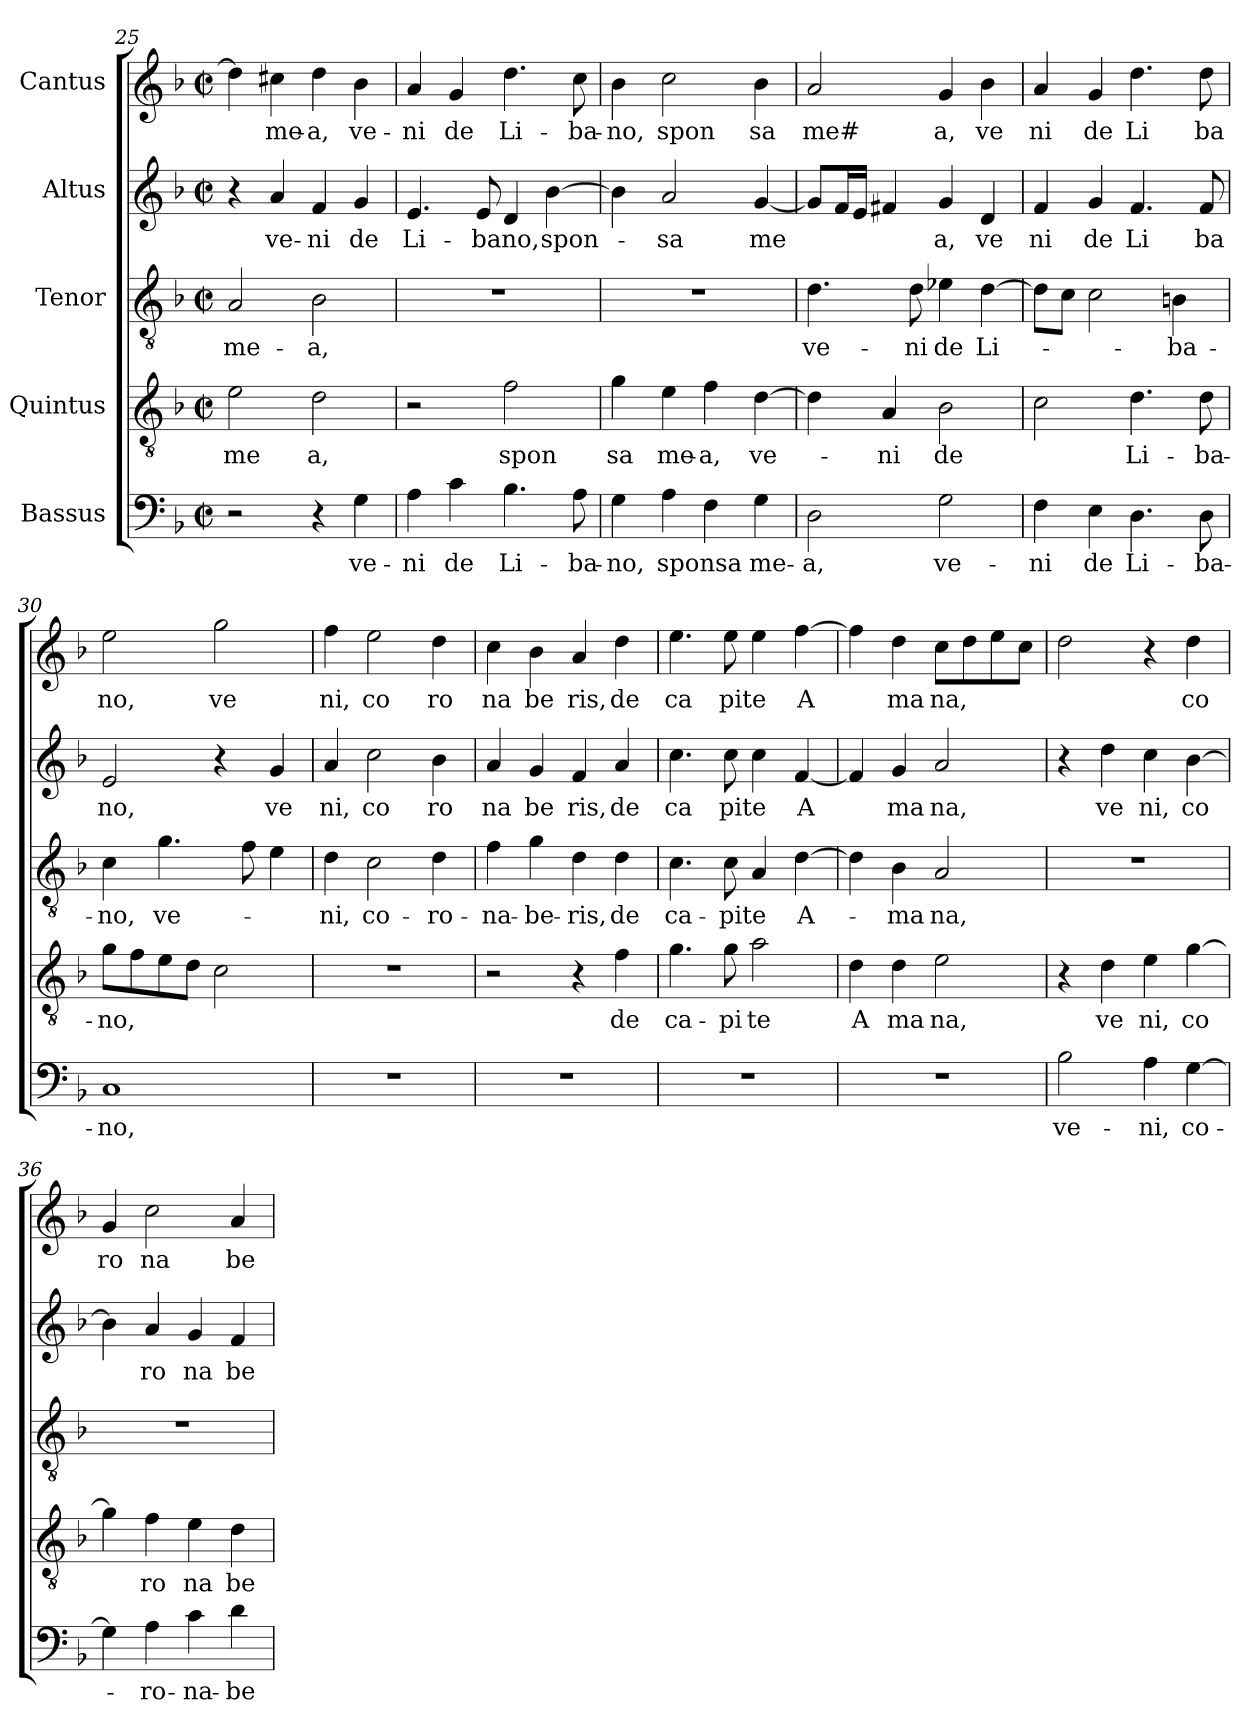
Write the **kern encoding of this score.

**kern	**text	**kern	**text	**kern	**text	**kern	**text	**kern	**text
*part5	*part5	*part4	*part4	*part3	*part3	*part2	*part2	*part1	*part1
*staff5	*staff5	*staff4	*staff4	*staff3	*staff3	*staff2	*staff2	*staff1	*staff1
*I"Bassus	*	*I"Quintus	*	*I"Tenor	*	*I"Altus	*	*I"Cantus	*
*clefF4	*	*clefGv2	*	*clefGv2	*	*clefG2	*	*clefG2	*
*k[b-]	*	*k[b-]	*	*k[b-]	*	*k[b-]	*	*k[b-]	*
*F:	*	*F:	*	*F:	*	*F:	*	*F:	*
*M2/2	*	*M2/2	*	*M2/2	*	*M2/2	*	*M2/2	*
*met(c|)	*	*met(c|)	*	*met(c|)	*	*met(c|)	*	*met(c|)	*
=25	=25	=25	=25	=25	=25	=25	=25	=25	=25
!	!	!	!LO:LY:b:cj	!	!LO:LY:b:cj	!	!	!	!
2r	.	2e\	me	2A/	me-	4r	.	4dd\]	.
!	!	!	!	!	!	!	!LO:LY:b:cj	!	!LO:LY:b:cj
.	.	.	.	.	.	4a/	ve-	4cc#\	me-
!	!	!	!LO:LY:b:cj	!	!LO:LY:b:cj	!	!LO:LY:b:cj	!	!LO:LY:b:cj
4r	.	2d\	a,	2B-\	-a,	4f/	-ni	4dd\	-a,
!	!LO:LY:b:cj	!	!	!	!	!	!LO:LY:b:cj	!	!LO:LY:b:cj
4G\	ve-	.	.	.	.	4g/	de	4b-\	ve-
=26	=26	=26	=26	=26	=26	=26	=26	=26	=26
!	!LO:LY:b:cj	!	!	!	!	!	!LO:LY:b:cj	!	!LO:LY:b:cj
4A\	-ni	2r	.	1r	.	4.e/	Li-	4a/	-ni
!	!LO:LY:b:cj	!	!	!	!	!	!	!	!LO:LY:b:cj
4c\	de	.	.	.	.	.	.	4g/	de
!	!	!	!	!	!	!	!LO:LY:b	!	!
.	.	.	.	.	.	8e/	-bano,	.	.
!	!LO:LY:b:cj	!	!LO:LY:b:cj	!	!	!	!	!	!LO:LY:b:cj
4.B-\	Li-	2f\	spon	.	.	4d/	.	4.dd\	Li-
!	!	!	!	!	!	!	!LO:LY:b	!	!
.	.	.	.	.	.	[>4b-\	spon-	.	.
!	!LO:LY:b:cj	!	!	!	!	!	!	!	!LO:LY:b:cj
8A\	-ba-	.	.	.	.	.	.	8cc\	-ba-
!!LO:LB:g=z
=27	=27	=27	=27	=27	=27	=27	=27	=27	=27
!	!LO:LY:b:cj	!	!LO:LY:b:cj	!	!	!	!	!	!LO:LY:b:cj
*	*	*	*	*	*	*^	*	*	*
4G\	-no,	4g\	sa	1r	.	4b-\]	32ryy	.	4b-\	-no,
.	.	.	.	.	.	.	2ryy	.	.	.
!	!LO:LY:b:cj	!	!LO:LY:b:cj	!	!	!	!	!LO:LY:b:cj	!	!LO:LY:b:cj
4A\	sponsa	4e\	me-	.	.	2a/	.	-sa	2cc\	spon
!	!	!	!LO:LY:b:cj	!	!	!	!	!	!	!
4F\	.	4f\	-a,	.	.	.	.	.	.	.
.	.	.	.	.	.	.	4...ryy	.	.	.
!	!LO:LY:b:cj	!	!LO:LY:b:cj	!	!	!	!	!LO:LY:b	!	!LO:LY:b:cj
4G\	me-	[>4d\	ve-	.	.	[<4g/	.	me	4b-\	sa
=28	=28	=28	=28	=28	=28	=28	=28	=28	=28	=28
!	!LO:LY:b:cj	!	!	!	!LO:LY:b:cj	!	!	!	!	!LO:LY:b:cj
*	*	*	*	*	*	*v	*v	*	*	*
2D\	-a,	4d\]	.	4.d\	ve-	8g/L]	.	2a/	me#
.	.	.	.	.	.	16f/	.	.	.
.	.	.	.	.	.	16e/J	.	.	.
!	!	!	!LO:LY:b:cj	!	!	!	!	!	!
.	.	4A/	-ni	.	.	4f#/	.	.	.
!	!	!	!	!	!LO:LY:b:cj	!	!	!	!
.	.	.	.	8d\	-ni	.	.	.	.
!	!LO:LY:b:cj	!	!LO:LY:b:cj	!	!LO:LY:b:cj	!	!LO:LY:b:cj	!	!LO:LY:b:cj
2G\	ve-	2B-\	de	4e-X\	de	4g/	a,	4g/	a,
!	!	!	!	!	!LO:LY:b:cj	!	!LO:LY:b:cj	!	!LO:LY:b:cj
.	.	.	.	[>4d\	Li-	4d/	ve	4b-\	ve
=29	=29	=29	=29	=29	=29	=29	=29	=29	=29
!	!LO:LY:b:cj	!	!	!	!	!	!LO:LY:b:cj	!	!LO:LY:b:cj
4F\	-ni	2c\	.	8d\L]	.	4f/	ni	4a/	ni
.	.	.	.	8c\J	.	.	.	.	.
!	!LO:LY:b:cj	!	!	!	!	!	!LO:LY:b:cj	!	!LO:LY:b:cj
4E\	de	.	.	2c\	.	4g/	de	4g/	de
!	!LO:LY:b:cj	!	!LO:LY:b:cj	!	!	!	!LO:LY:b:cj	!	!LO:LY:b:cj
4.D\	Li-	4.d\	Li-	.	.	4.f/	Li	4.dd\	Li
!	!	!	!	!	!LO:LY:b:cj	!	!	!	!
.	.	.	.	4B\	-ba-	.	.	.	.
!	!LO:LY:b:cj	!	!LO:LY:b:cj	!	!	!	!LO:LY:b:cj	!	!LO:LY:b:cj
8D\	-ba-	8d\	-ba-	.	.	8f/	ba	8dd\	ba
=30	=30	=30	=30	=30	=30	=30	=30	=30	=30
!	!LO:LY:b:cj	!	!LO:LY:b	!	!LO:LY:b:cj	!	!LO:LY:b:cj	!	!LO:LY:b:cj
1C	-no,	8g\L	-no,	4c\	-no,	2e/	no,	2ee\	no,
.	.	8f\	.	.	.	.	.	.	.
!	!	!	!	!	!LO:LY:b:cj	!	!	!	!
.	.	8e\	.	4.g\	ve-	.	.	.	.
.	.	8d\J	.	.	.	.	.	.	.
!	!	!	!	!	!	!	!	!	!LO:LY:b:cj
.	.	2c\	.	.	.	4r	.	2gg\	ve
.	.	.	.	8f\	.	.	.	.	.
!	!	!	!	!	!	!	!LO:LY:b:cj	!	!
.	.	.	.	4e\	.	4g/	ve	.	.
=31	=31	=31	=31	=31	=31	=31	=31	=31	=31
!	!	!	!	!	!LO:LY:b:cj	!	!LO:LY:b:cj	!	!LO:LY:b:cj
1r	.	1r	.	4d\	-ni,	4a/	ni,	4ff\	ni,
!	!	!	!	!	!LO:LY:b:cj	!	!LO:LY:b:cj	!	!LO:LY:b:cj
.	.	.	.	2c\	co-	2cc\	co	2ee\	co
!	!	!	!	!	!LO:LY:b:cj	!	!LO:LY:b:cj	!	!LO:LY:b:cj
.	.	.	.	4d\	-ro-	4b-\	ro	4dd\	ro
=32	=32	=32	=32	=32	=32	=32	=32	=32	=32
!	!	!	!	!	!LO:LY:b:cj	!	!LO:LY:b:cj	!	!LO:LY:b:cj
1r	.	2r	.	4f\	-na-	4a/	na	4cc\	na
!	!	!	!	!	!LO:LY:b:cj	!	!LO:LY:b:cj	!	!LO:LY:b:cj
.	.	.	.	4g\	-be-	4g/	be	4b-\	be
!	!	!	!	!	!LO:LY:b:cj	!	!LO:LY:b:cj	!	!LO:LY:b:cj
.	.	4r	.	4d\	-ris,	4f/	ris,	4a/	ris,
!	!	!	!LO:LY:b:cj	!	!LO:LY:b:cj	!	!LO:LY:b:cj	!	!LO:LY:b:cj
.	.	4f\	de	4d\	de	4a/	de	4dd\	de
=33	=33	=33	=33	=33	=33	=33	=33	=33	=33
!	!	!	!LO:LY:b:cj	!	!LO:LY:b:cj	!	!LO:LY:b:cj	!	!LO:LY:b:cj
1r	.	4.g\	ca-	4.c\	ca-	4.cc\	ca	4.ee\	ca
!	!	!	!LO:LY:b:cj	!	!LO:LY:b	!	!LO:LY:b	!	!LO:LY:b
.	.	8g\	-pi	8c\	-pite	8cc\	pite	8ee\	pite
!	!	!	!LO:LY:b:cj	!	!	!	!	!	!
.	.	2a\	te	4A/	.	4cc\	.	4ee\	.
!	!	!	!	!	!LO:LY:b:cj	!	!LO:LY:b:cj	!	!LO:LY:b:cj
.	.	.	.	[>4d\	A-	[>4f/	A	[>4ff\	A
!!LO:LB:g=z
=34	=34	=34	=34	=34	=34	=34	=34	=34	=34
!	!	!	!LO:LY:b:cj	!	!	!	!	!	!
1r	.	4d\	A	4d\]	.	4f/]	.	4ff\]	.
!	!	!	!LO:LY:b:cj	!	!LO:LY:b:cj	!	!LO:LY:b:cj	!	!LO:LY:b:cj
.	.	4d\	ma	4B-\	-ma	4g/	ma	4dd\	ma
!	!	!	!LO:LY:b:cj	!	!LO:LY:b:cj	!	!LO:LY:b:cj	!	!LO:LY:b
.	.	2e\	na,	2A/	na,	2a/	na,	8cc\L	na,
.	.	.	.	.	.	.	.	8dd\	.
.	.	.	.	.	.	.	.	8ee\	.
.	.	.	.	.	.	.	.	8cc\J	.
=35	=35	=35	=35	=35	=35	=35	=35	=35	=35
!	!LO:LY:b:cj	!	!	!	!	!	!	!	!
2B-\	ve-	4r	.	1r	.	4r	.	2dd\	.
!	!	!	!LO:LY:b:cj	!	!	!	!LO:LY:b:cj	!	!
.	.	4d\	ve	.	.	4dd\	ve	.	.
!	!LO:LY:b:cj	!	!LO:LY:b:cj	!	!	!	!LO:LY:b:cj	!	!
4A\	-ni,	4e\	ni,	.	.	4cc\	ni,	4r	.
!	!LO:LY:b:cj	!	!LO:LY:b:cj	!	!	!	!LO:LY:b:cj	!	!LO:LY:b:cj
[>4G\	co-	[>4g\	co	.	.	[>4b-\	co	4dd\	co
=36	=36	=36	=36	=36	=36	=36	=36	=36	=36
!	!	!	!	!	!	!	!	!	!LO:LY:b:cj
4G\]	.	4g\]	.	1r	.	4b-\]	.	4g/	ro
!	!LO:LY:b:cj	!	!LO:LY:b:cj	!	!	!	!LO:LY:b:cj	!	!LO:LY:b:cj
4A\	-ro-	4f\	ro	.	.	4a/	ro	2cc\	na
!	!LO:LY:b:cj	!	!LO:LY:b:cj	!	!	!	!LO:LY:b:cj	!	!
4c\	-na-	4e\	na	.	.	4g/	na	.	.
!	!LO:LY:b:cj	!	!LO:LY:b:cj	!	!	!	!LO:LY:b:cj	!	!LO:LY:b:cj
4d\	-be-	4d\	be	.	.	4f/	be	4a/	be
=	=	=	=	=	=	=	=	=	=
*-	*-	*-	*-	*-	*-	*-	*-	*-	*-
